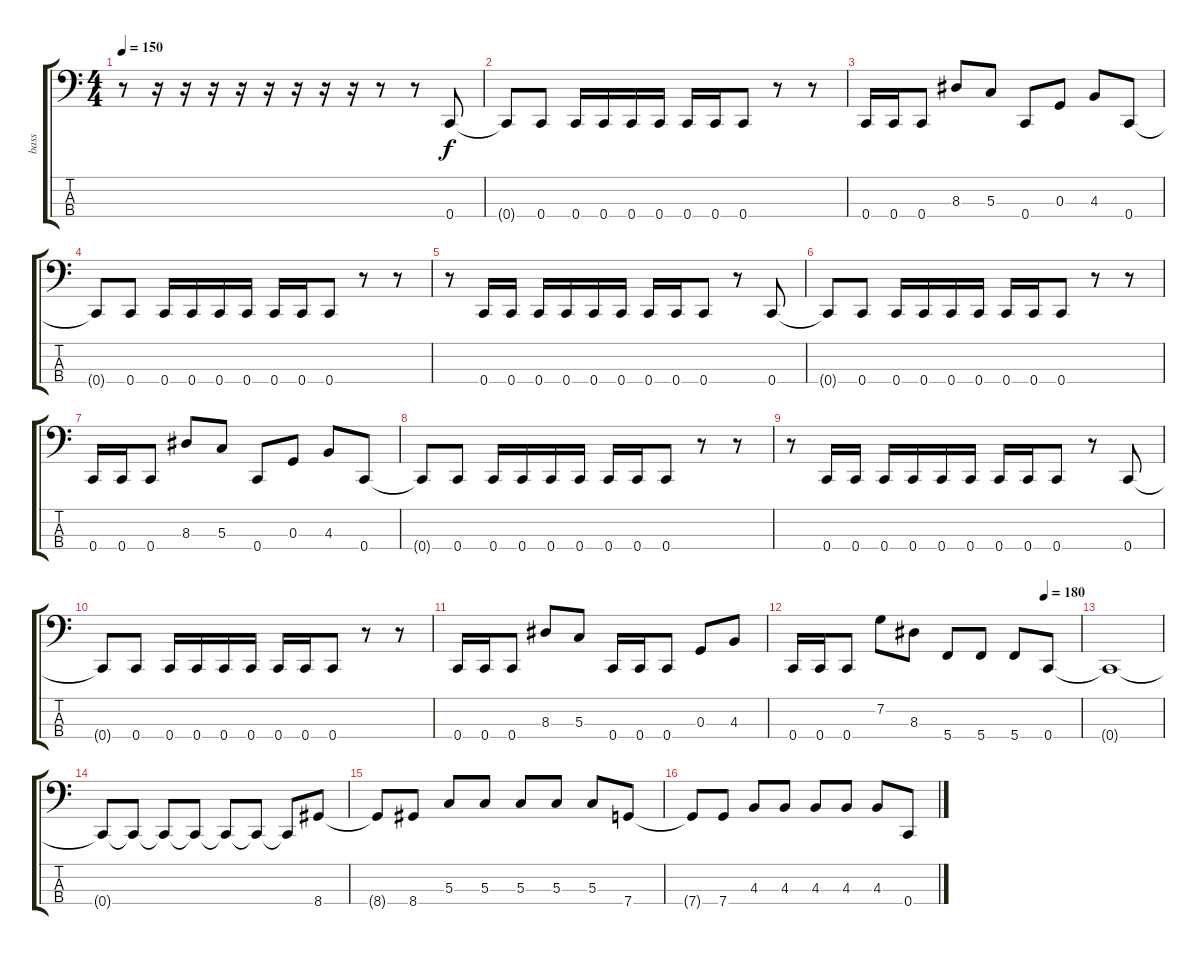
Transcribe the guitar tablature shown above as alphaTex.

\track ("bass" "bass") {instrument electricbasspick}
\staff {score tabs}
\tuning (F2 C2 G1 C1) {hide}
\ts (4 4)
\tempo 150
\clef f4
\ks c
r.8{dy f} r.16 r.16 r.16 r.16 r.16 r.16 r.16 r.16 r.8 r.8 0.4.8 |
0.4{t}.8 0.4.8 0.4.16 0.4.16 0.4.16 0.4.16 0.4.16 0.4.16 0.4.8 r.8 r.8 |
0.4.16 0.4.16 0.4.8 8.3.8 5.3.8 0.4.8 0.3.8 4.3.8 0.4.8 |
0.4{t}.8 0.4.8 0.4.16 0.4.16 0.4.16 0.4.16 0.4.16 0.4.16 0.4.8 r.8 r.8 |
r.8 0.4.16 0.4.16 0.4.16 0.4.16 0.4.16 0.4.16 0.4.16 0.4.16 0.4.8 r.8 0.4.8 |
0.4{t}.8 0.4.8 0.4.16 0.4.16 0.4.16 0.4.16 0.4.16 0.4.16 0.4.8 r.8 r.8 |
0.4.16 0.4.16 0.4.8 8.3.8 5.3.8 0.4.8 0.3.8 4.3.8 0.4.8 |
0.4{t}.8 0.4.8 0.4.16 0.4.16 0.4.16 0.4.16 0.4.16 0.4.16 0.4.8 r.8 r.8 |
r.8 0.4.16 0.4.16 0.4.16 0.4.16 0.4.16 0.4.16 0.4.16 0.4.16 0.4.8 r.8 0.4.8 |
0.4{t}.8 0.4.8 0.4.16 0.4.16 0.4.16 0.4.16 0.4.16 0.4.16 0.4.8 r.8 r.8 |
0.4.16 0.4.16 0.4.8 8.3.8 5.3.8 0.4.16 0.4.16 0.4.8 0.3.8 4.3.8 |
\tempo (180 0.875)
0.4.16 0.4.16 0.4.8 7.2.8 8.3.8 5.4.8 5.4.8 5.4.8 0.4.8 |
0.4{t}.1 |
0.4{t}.8 0.4{t}.8 0.4{t}.8 0.4{t}.8 0.4{t}.8 0.4{t}.8 0.4{t}.8 8.4.8 |
8.4{t}.8 8.4.8 5.3.8 5.3.8 5.3.8 5.3.8 5.3.8 7.4.8 |
7.4{t}.8 7.4.8 4.3.8 4.3.8 4.3.8 4.3.8 4.3.8 0.4.8
